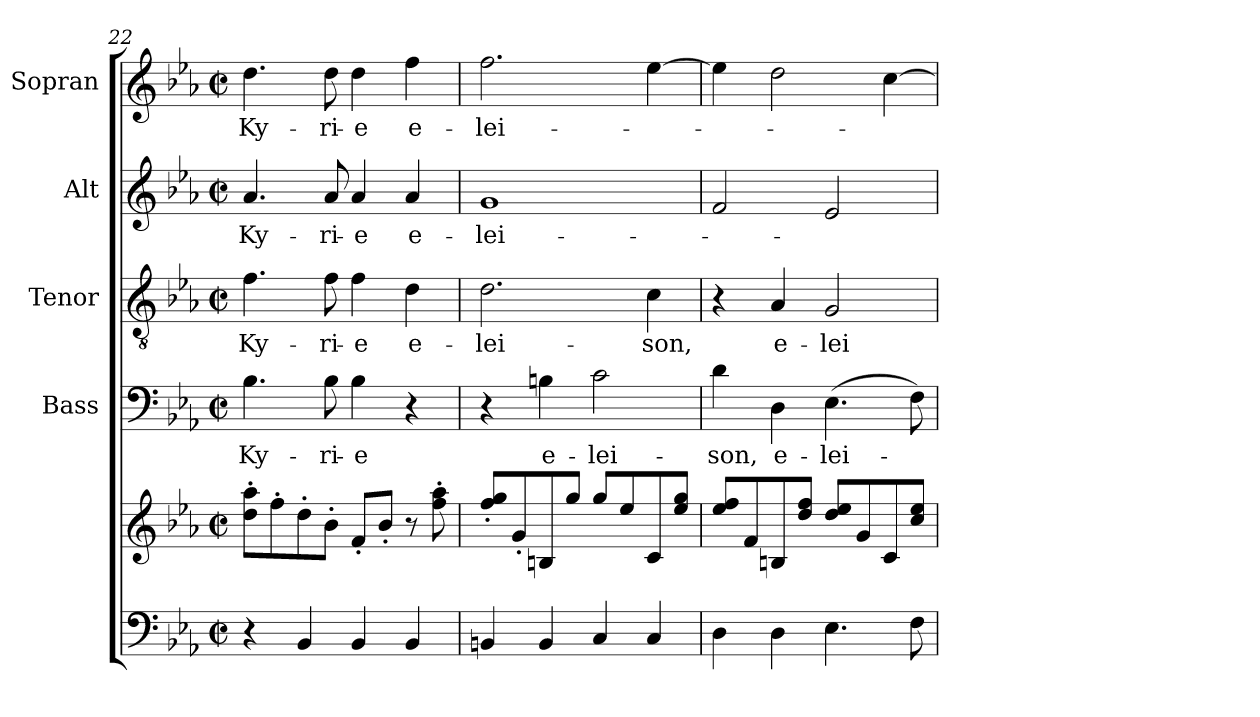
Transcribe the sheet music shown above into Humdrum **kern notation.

**kern	**kern	**kern	**text	**kern	**text	**kern	**text	**kern	**text
*part5	*part5	*part4	*part4	*part3	*part3	*part2	*part2	*part1	*part1
*staff6	*staff5	*staff4	*staff4	*staff3	*staff3	*staff2	*staff2	*staff1	*staff1
*	*	*I"Bass	*	*I"Tenor	*	*I"Alt	*	*I"Sopran	*
*	*	*I'B.	*	*I'T.	*	*I'A.	*	*I'S.	*
*clefF4	*clefG2	*clefF4	*	*clefGv2	*	*clefG2	*	*clefG2	*
*k[b-e-a-]	*k[b-e-a-]	*k[b-e-a-]	*	*k[b-e-a-]	*	*k[b-e-a-]	*	*k[b-e-a-]	*
*E-:	*E-:	*E-:	*	*E-:	*	*E-:	*	*E-:	*
*M2/2	*M2/2	*M2/2	*	*M2/2	*	*M2/2	*	*M2/2	*
*met(c|)	*met(c|)	*met(c|)	*	*met(c|)	*	*met(c|)	*	*met(c|)	*
=22	=22	=22	=22	=22	=22	=22	=22	=22	=22
!	!	!	!LO:LY:b	!	!LO:LY:b	!	!LO:LY:b	!	!LO:LY:b
4r	8dd\'> 8aa-\'>L	4.B-\	Ky-	4.f\	Ky-	4.a-/	Ky-	4.dd\	Ky-
.	8ff'>\	.	.	.	.	.	.	.	.
4BB-/	8dd'>\	.	.	.	.	.	.	.	.
!	!	!	!LO:LY:b	!	!LO:LY:b	!	!LO:LY:b	!	!LO:LY:b
.	8b-'>\J	8B-\	-ri-	8f\	-ri-	8a-/	-ri-	8dd\	-ri-
!	!	!	!LO:LY:b	!	!LO:LY:b	!	!LO:LY:b	!	!LO:LY:b
4BB-/	8f'</L	4B-\	-e	4f\	-e	4a-/	-e	4dd\	-e
.	8b-'</J	.	.	.	.	.	.	.	.
!	!	!	!	!	!LO:LY:b	!	!LO:LY:b	!	!LO:LY:b
4BB-/	8r	4r	.	4d\	e-	4a-/	e-	4ff\	e-
.	8ff\'> 8aa-\'>	.	.	.	.	.	.	.	.
=23	=23	=23	=23	=23	=23	=23	=23	=23	=23
!	!	!	!	!	!LO:LY:b	!	!LO:LY:b	!	!LO:LY:b
4BBn/	8ff/'< 8gg/'<L	4r	.	2.d\	-lei-	1g	-lei-	2.ff\	-lei-
.	8g'</	.	.	.	.	.	.	.	.
!	!	!	!LO:LY:b	!	!	!	!	!	!
4BB/	8Bn/	4Bn\	e-	.	.	.	.	.	.
.	8gg/J	.	.	.	.	.	.	.	.
!	!	!	!LO:LY:b	!	!	!	!	!	!
4C/	8gg/L	2c\	-lei-	.	.	.	.	.	.
.	8ee-/	.	.	.	.	.	.	.	.
!	!	!	!	!	!LO:LY:b	!	!	!	!
4C/	8c/	.	.	4c\	-son,	.	.	[4ee-\	.
.	8ee-/ 8gg/J	.	.	.	.	.	.	.	.
=24	=24	=24	=24	=24	=24	=24	=24	=24	=24
!	!	!	!LO:LY:b	!	!	!	!	!	!
4D\	8ee-/ 8ff/L	4d\	-son,	4r	.	2f/	.	4ee-\]	.
.	8f/	.	.	.	.	.	.	.	.
!	!	!	!LO:LY:b	!	!LO:LY:b	!	!	!	!
4D\	8Bn/	4D\	e-	4A-/	e-	.	.	2dd\	.
.	8dd/ 8ff/J	.	.	.	.	.	.	.	.
!	!	!	!LO:LY:b	!	!LO:LY:b	!	!	!	!
4.E-\	8dd/ 8ee-/L	(>4.E-\	-lei-	2G/	-lei-	2e-/	.	.	.
.	8g/	.	.	.	.	.	.	.	.
.	8c/	.	.	.	.	.	.	[4cc\	.
8F\	8cc/ 8ee-/J	8F\)	.	.	.	.	.	.	.
=	=	=	=	=	=	=	=	=	=
*-	*-	*-	*-	*-	*-	*-	*-	*-	*-
